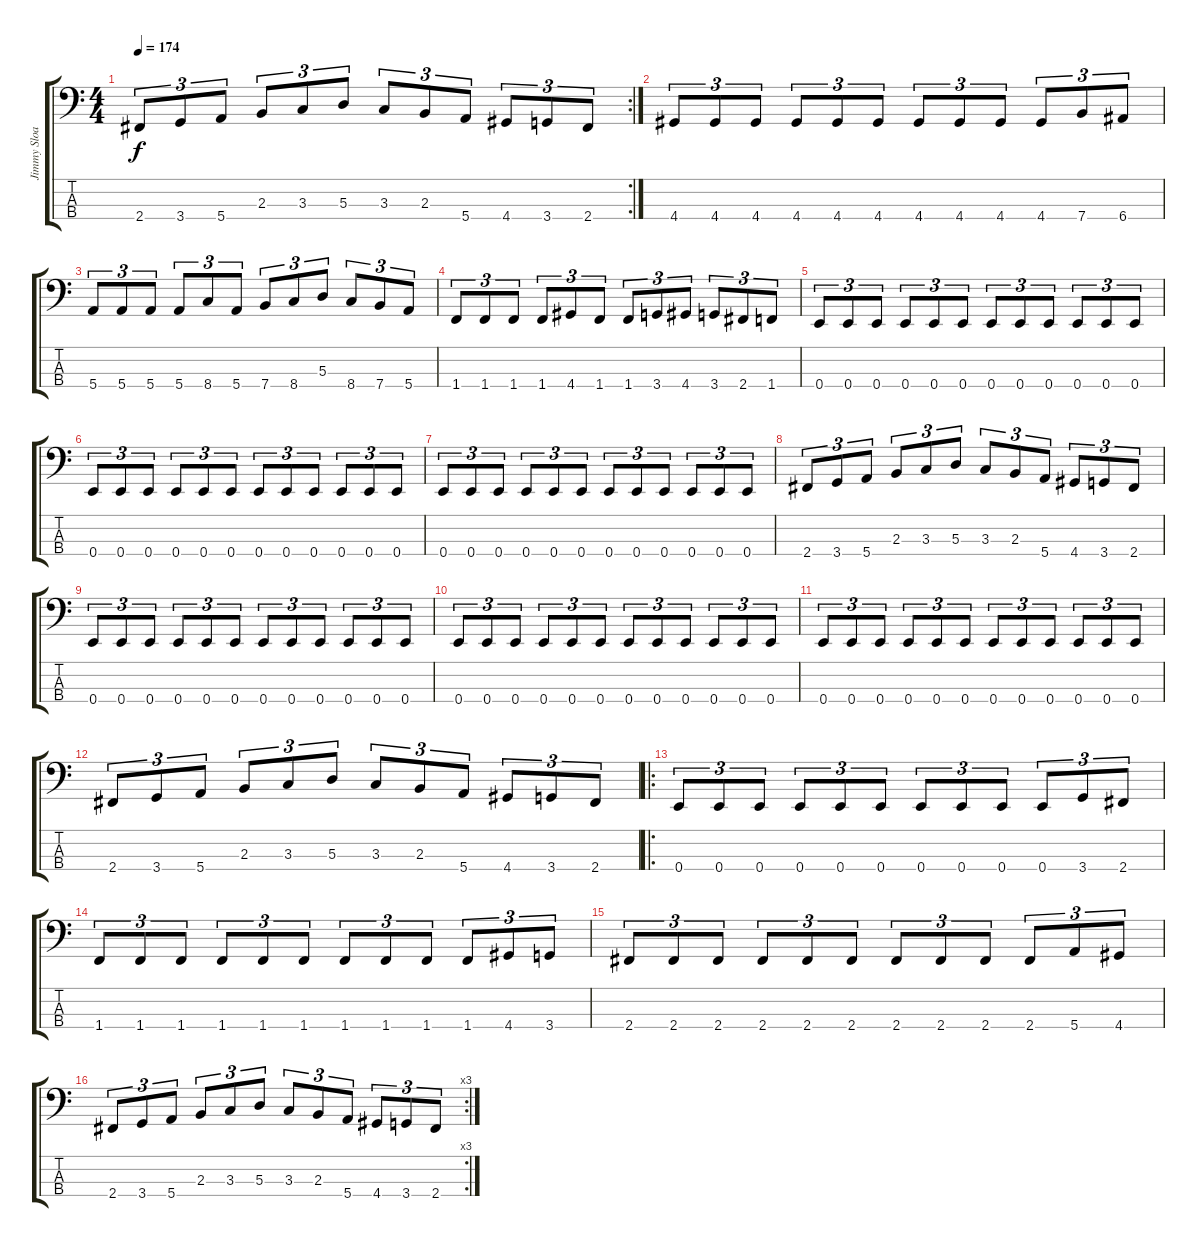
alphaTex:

\track ("Jimmy Sloas" "Jimmy Sloa") {instrument electricbasspick}
\staff {score tabs}
\tuning (G2 D2 A1 E1) {hide}
\rc 2
\ts (4 4)
\tempo 174
\clef f4
\ks c
2.4.8{tu (3 2) dy f} 3.4.8{tu (3 2)} 5.4.8{tu (3 2)} 2.3.8{tu (3 2)} 3.3.8{tu (3 2)} 5.3.8{tu (3 2)} 3.3.8{tu (3 2)} 2.3.8{tu (3 2)} 5.4.8{tu (3 2)} 4.4.8{tu (3 2)} 3.4.8{tu (3 2)} 2.4.8{tu (3 2)} |
4.4.8{tu (3 2)} 4.4.8{tu (3 2)} 4.4.8{tu (3 2)} 4.4.8{tu (3 2)} 4.4.8{tu (3 2)} 4.4.8{tu (3 2)} 4.4.8{tu (3 2)} 4.4.8{tu (3 2)} 4.4.8{tu (3 2)} 4.4.8{tu (3 2)} 7.4.8{tu (3 2)} 6.4.8{tu (3 2)} |
5.4.8{tu (3 2)} 5.4.8{tu (3 2)} 5.4.8{tu (3 2)} 5.4.8{tu (3 2)} 8.4.8{tu (3 2)} 5.4.8{tu (3 2)} 7.4.8{tu (3 2)} 8.4.8{tu (3 2)} 5.3.8{tu (3 2)} 8.4.8{tu (3 2)} 7.4.8{tu (3 2)} 5.4.8{tu (3 2)} |
1.4.8{tu (3 2)} 1.4.8{tu (3 2)} 1.4.8{tu (3 2)} 1.4.8{tu (3 2)} 4.4.8{tu (3 2)} 1.4.8{tu (3 2)} 1.4.8{tu (3 2)} 3.4.8{tu (3 2)} 4.4.8{tu (3 2)} 3.4.8{tu (3 2)} 2.4.8{tu (3 2)} 1.4.8{tu (3 2)} |
0.4.8{tu (3 2)} 0.4.8{tu (3 2)} 0.4.8{tu (3 2)} 0.4.8{tu (3 2)} 0.4.8{tu (3 2)} 0.4.8{tu (3 2)} 0.4.8{tu (3 2)} 0.4.8{tu (3 2)} 0.4.8{tu (3 2)} 0.4.8{tu (3 2)} 0.4.8{tu (3 2)} 0.4.8{tu (3 2)} |
0.4.8{tu (3 2)} 0.4.8{tu (3 2)} 0.4.8{tu (3 2)} 0.4.8{tu (3 2)} 0.4.8{tu (3 2)} 0.4.8{tu (3 2)} 0.4.8{tu (3 2)} 0.4.8{tu (3 2)} 0.4.8{tu (3 2)} 0.4.8{tu (3 2)} 0.4.8{tu (3 2)} 0.4.8{tu (3 2)} |
0.4.8{tu (3 2)} 0.4.8{tu (3 2)} 0.4.8{tu (3 2)} 0.4.8{tu (3 2)} 0.4.8{tu (3 2)} 0.4.8{tu (3 2)} 0.4.8{tu (3 2)} 0.4.8{tu (3 2)} 0.4.8{tu (3 2)} 0.4.8{tu (3 2)} 0.4.8{tu (3 2)} 0.4.8{tu (3 2)} |
2.4.8{tu (3 2)} 3.4.8{tu (3 2)} 5.4.8{tu (3 2)} 2.3.8{tu (3 2)} 3.3.8{tu (3 2)} 5.3.8{tu (3 2)} 3.3.8{tu (3 2)} 2.3.8{tu (3 2)} 5.4.8{tu (3 2)} 4.4.8{tu (3 2)} 3.4.8{tu (3 2)} 2.4.8{tu (3 2)} |
0.4.8{tu (3 2)} 0.4.8{tu (3 2)} 0.4.8{tu (3 2)} 0.4.8{tu (3 2)} 0.4.8{tu (3 2)} 0.4.8{tu (3 2)} 0.4.8{tu (3 2)} 0.4.8{tu (3 2)} 0.4.8{tu (3 2)} 0.4.8{tu (3 2)} 0.4.8{tu (3 2)} 0.4.8{tu (3 2)} |
0.4.8{tu (3 2)} 0.4.8{tu (3 2)} 0.4.8{tu (3 2)} 0.4.8{tu (3 2)} 0.4.8{tu (3 2)} 0.4.8{tu (3 2)} 0.4.8{tu (3 2)} 0.4.8{tu (3 2)} 0.4.8{tu (3 2)} 0.4.8{tu (3 2)} 0.4.8{tu (3 2)} 0.4.8{tu (3 2)} |
0.4.8{tu (3 2)} 0.4.8{tu (3 2)} 0.4.8{tu (3 2)} 0.4.8{tu (3 2)} 0.4.8{tu (3 2)} 0.4.8{tu (3 2)} 0.4.8{tu (3 2)} 0.4.8{tu (3 2)} 0.4.8{tu (3 2)} 0.4.8{tu (3 2)} 0.4.8{tu (3 2)} 0.4.8{tu (3 2)} |
2.4.8{tu (3 2)} 3.4.8{tu (3 2)} 5.4.8{tu (3 2)} 2.3.8{tu (3 2)} 3.3.8{tu (3 2)} 5.3.8{tu (3 2)} 3.3.8{tu (3 2)} 2.3.8{tu (3 2)} 5.4.8{tu (3 2)} 4.4.8{tu (3 2)} 3.4.8{tu (3 2)} 2.4.8{tu (3 2)} |
\ro
0.4.8{tu (3 2)} 0.4.8{tu (3 2)} 0.4.8{tu (3 2)} 0.4.8{tu (3 2)} 0.4.8{tu (3 2)} 0.4.8{tu (3 2)} 0.4.8{tu (3 2)} 0.4.8{tu (3 2)} 0.4.8{tu (3 2)} 0.4.8{tu (3 2)} 3.4.8{tu (3 2)} 2.4.8{tu (3 2)} |
1.4.8{tu (3 2)} 1.4.8{tu (3 2)} 1.4.8{tu (3 2)} 1.4.8{tu (3 2)} 1.4.8{tu (3 2)} 1.4.8{tu (3 2)} 1.4.8{tu (3 2)} 1.4.8{tu (3 2)} 1.4.8{tu (3 2)} 1.4.8{tu (3 2)} 4.4.8{tu (3 2)} 3.4.8{tu (3 2)} |
2.4.8{tu (3 2)} 2.4.8{tu (3 2)} 2.4.8{tu (3 2)} 2.4.8{tu (3 2)} 2.4.8{tu (3 2)} 2.4.8{tu (3 2)} 2.4.8{tu (3 2)} 2.4.8{tu (3 2)} 2.4.8{tu (3 2)} 2.4.8{tu (3 2)} 5.4.8{tu (3 2)} 4.4.8{tu (3 2)} |
\rc 3
2.4.8{tu (3 2)} 3.4.8{tu (3 2)} 5.4.8{tu (3 2)} 2.3.8{tu (3 2)} 3.3.8{tu (3 2)} 5.3.8{tu (3 2)} 3.3.8{tu (3 2)} 2.3.8{tu (3 2)} 5.4.8{tu (3 2)} 4.4.8{tu (3 2)} 3.4.8{tu (3 2)} 2.4.8{tu (3 2)}
